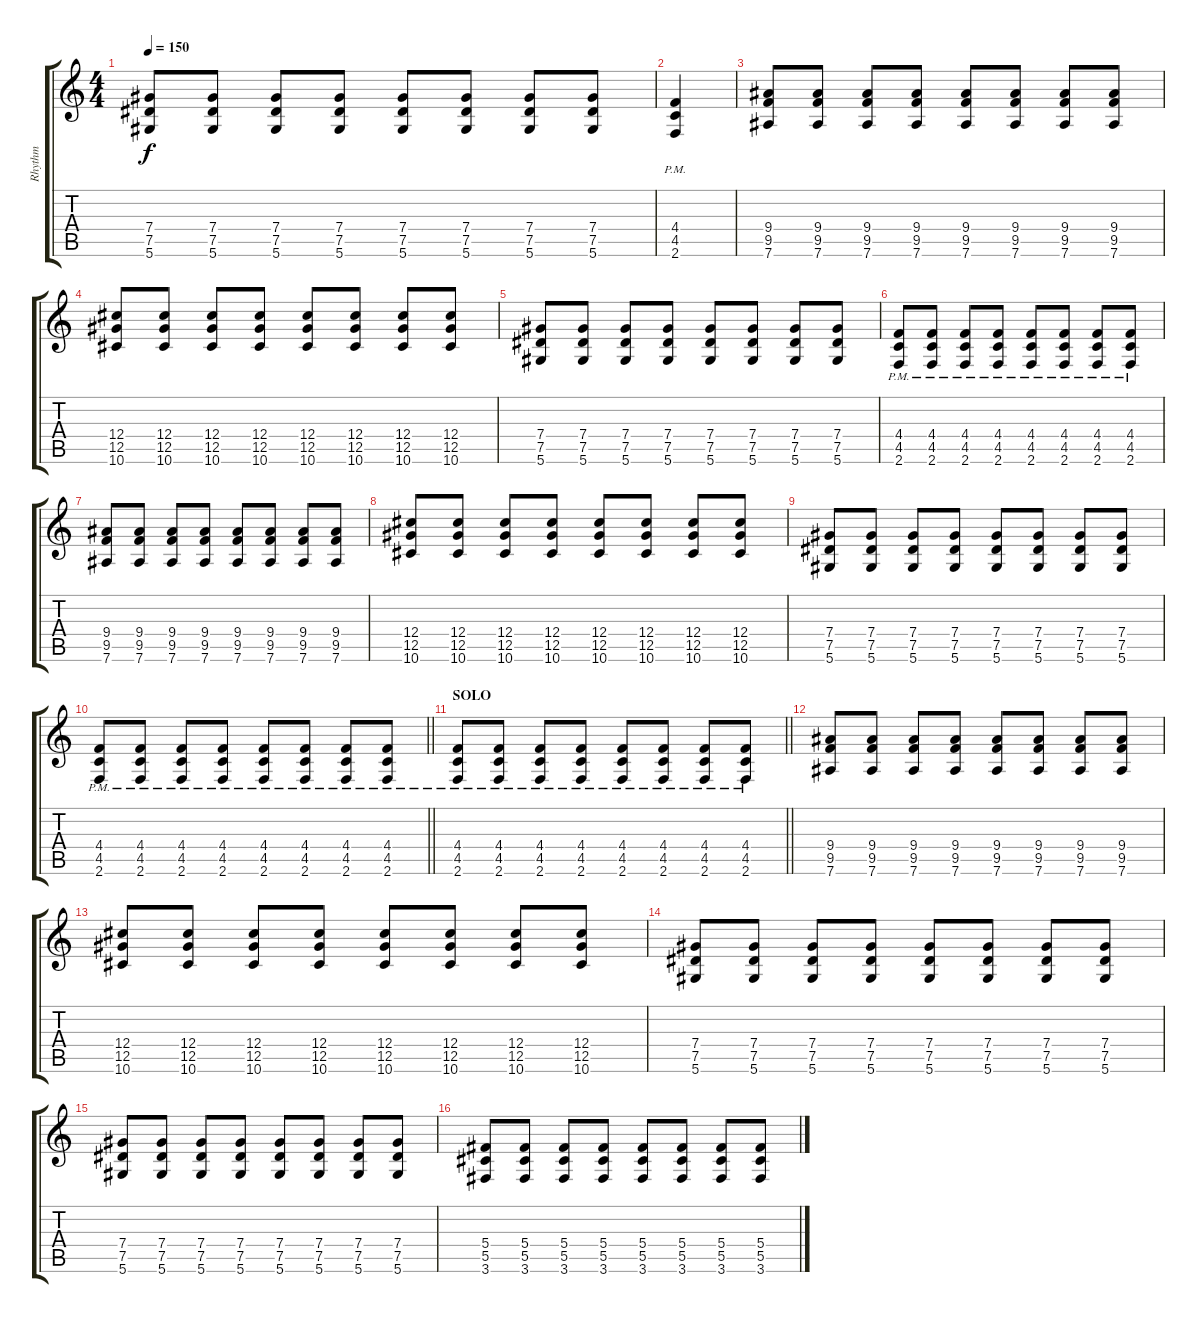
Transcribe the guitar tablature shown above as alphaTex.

\track ("Rhythm" "Rhythm") {instrument distortionguitar}
\staff {score tabs}
\tuning (Eb4 Bb3 Gb3 Db3 Ab2 Eb2) {hide}
\ts (4 4)
\tempo 150
\clef g2
\ks c
(7.4 7.5 5.6).8{dy f} (7.4 7.5 5.6).8 (7.4 7.5 5.6).8 (7.4 7.5 5.6).8 (7.4 7.5 5.6).8 (7.4 7.5 5.6).8 (7.4 7.5 5.6).8 (7.4 7.5 5.6).8 |
(4.4{pm} 4.5{pm} 2.6{pm}).4 |
(9.4 9.5 7.6).8 (9.4 9.5 7.6).8 (9.4 9.5 7.6).8 (9.4 9.5 7.6).8 (9.4 9.5 7.6).8 (9.4 9.5 7.6).8 (9.4 9.5 7.6).8 (9.4 9.5 7.6).8 |
(12.4 12.5 10.6).8 (12.4 12.5 10.6).8 (12.4 12.5 10.6).8 (12.4 12.5 10.6).8 (12.4 12.5 10.6).8 (12.4 12.5 10.6).8 (12.4 12.5 10.6).8 (12.4 12.5 10.6).8 |
(7.4 7.5 5.6).8 (7.4 7.5 5.6).8 (7.4 7.5 5.6).8 (7.4 7.5 5.6).8 (7.4 7.5 5.6).8 (7.4 7.5 5.6).8 (7.4 7.5 5.6).8 (7.4 7.5 5.6).8 |
(4.4{pm} 4.5{pm} 2.6{pm}).8 (4.4{pm} 4.5{pm} 2.6{pm}).8 (4.4{pm} 4.5{pm} 2.6{pm}).8 (4.4{pm} 4.5{pm} 2.6{pm}).8 (4.4{pm} 4.5{pm} 2.6{pm}).8 (4.4{pm} 4.5{pm} 2.6{pm}).8 (4.4{pm} 4.5{pm} 2.6{pm}).8 (4.4{pm} 4.5{pm} 2.6{pm}).8 |
(9.4 9.5 7.6).8 (9.4 9.5 7.6).8 (9.4 9.5 7.6).8 (9.4 9.5 7.6).8 (9.4 9.5 7.6).8 (9.4 9.5 7.6).8 (9.4 9.5 7.6).8 (9.4 9.5 7.6).8 |
(12.4 12.5 10.6).8 (12.4 12.5 10.6).8 (12.4 12.5 10.6).8 (12.4 12.5 10.6).8 (12.4 12.5 10.6).8 (12.4 12.5 10.6).8 (12.4 12.5 10.6).8 (12.4 12.5 10.6).8 |
(7.4 7.5 5.6).8 (7.4 7.5 5.6).8 (7.4 7.5 5.6).8 (7.4 7.5 5.6).8 (7.4 7.5 5.6).8 (7.4 7.5 5.6).8 (7.4 7.5 5.6).8 (7.4 7.5 5.6).8 |
\barLineRight lightlight
(4.4{pm} 4.5{pm} 2.6{pm}).8 (4.4{pm} 4.5{pm} 2.6{pm}).8 (4.4{pm} 4.5{pm} 2.6{pm}).8 (4.4{pm} 4.5{pm} 2.6{pm}).8 (4.4{pm} 4.5{pm} 2.6{pm}).8 (4.4{pm} 4.5{pm} 2.6{pm}).8 (4.4{pm} 4.5{pm} 2.6{pm}).8 (4.4{pm} 4.5{pm} 2.6{pm}).8 |
\section ("" "SOLO")
\barLineRight lightlight
(4.4{pm} 4.5{pm} 2.6{pm}).8 (4.4{pm} 4.5{pm} 2.6{pm}).8 (4.4{pm} 4.5{pm} 2.6{pm}).8 (4.4{pm} 4.5{pm} 2.6{pm}).8 (4.4{pm} 4.5{pm} 2.6{pm}).8 (4.4{pm} 4.5{pm} 2.6{pm}).8 (4.4{pm} 4.5{pm} 2.6{pm}).8 (4.4{pm} 4.5{pm} 2.6{pm}).8 |
(9.4 9.5 7.6).8 (9.4 9.5 7.6).8 (9.4 9.5 7.6).8 (9.4 9.5 7.6).8 (9.4 9.5 7.6).8 (9.4 9.5 7.6).8 (9.4 9.5 7.6).8 (9.4 9.5 7.6).8 |
(12.4 12.5 10.6).8 (12.4 12.5 10.6).8 (12.4 12.5 10.6).8 (12.4 12.5 10.6).8 (12.4 12.5 10.6).8 (12.4 12.5 10.6).8 (12.4 12.5 10.6).8 (12.4 12.5 10.6).8 |
(7.4 7.5 5.6).8 (7.4 7.5 5.6).8 (7.4 7.5 5.6).8 (7.4 7.5 5.6).8 (7.4 7.5 5.6).8 (7.4 7.5 5.6).8 (7.4 7.5 5.6).8 (7.4 7.5 5.6).8 |
(7.4 7.5 5.6).8 (7.4 7.5 5.6).8 (7.4 7.5 5.6).8 (7.4 7.5 5.6).8 (7.4 7.5 5.6).8 (7.4 7.5 5.6).8 (7.4 7.5 5.6).8 (7.4 7.5 5.6).8 |
(5.4 5.5 3.6).8 (5.4 5.5 3.6).8 (5.4 5.5 3.6).8 (5.4 5.5 3.6).8 (5.4 5.5 3.6).8 (5.4 5.5 3.6).8 (5.4 5.5 3.6).8 (5.4 5.5 3.6).8
